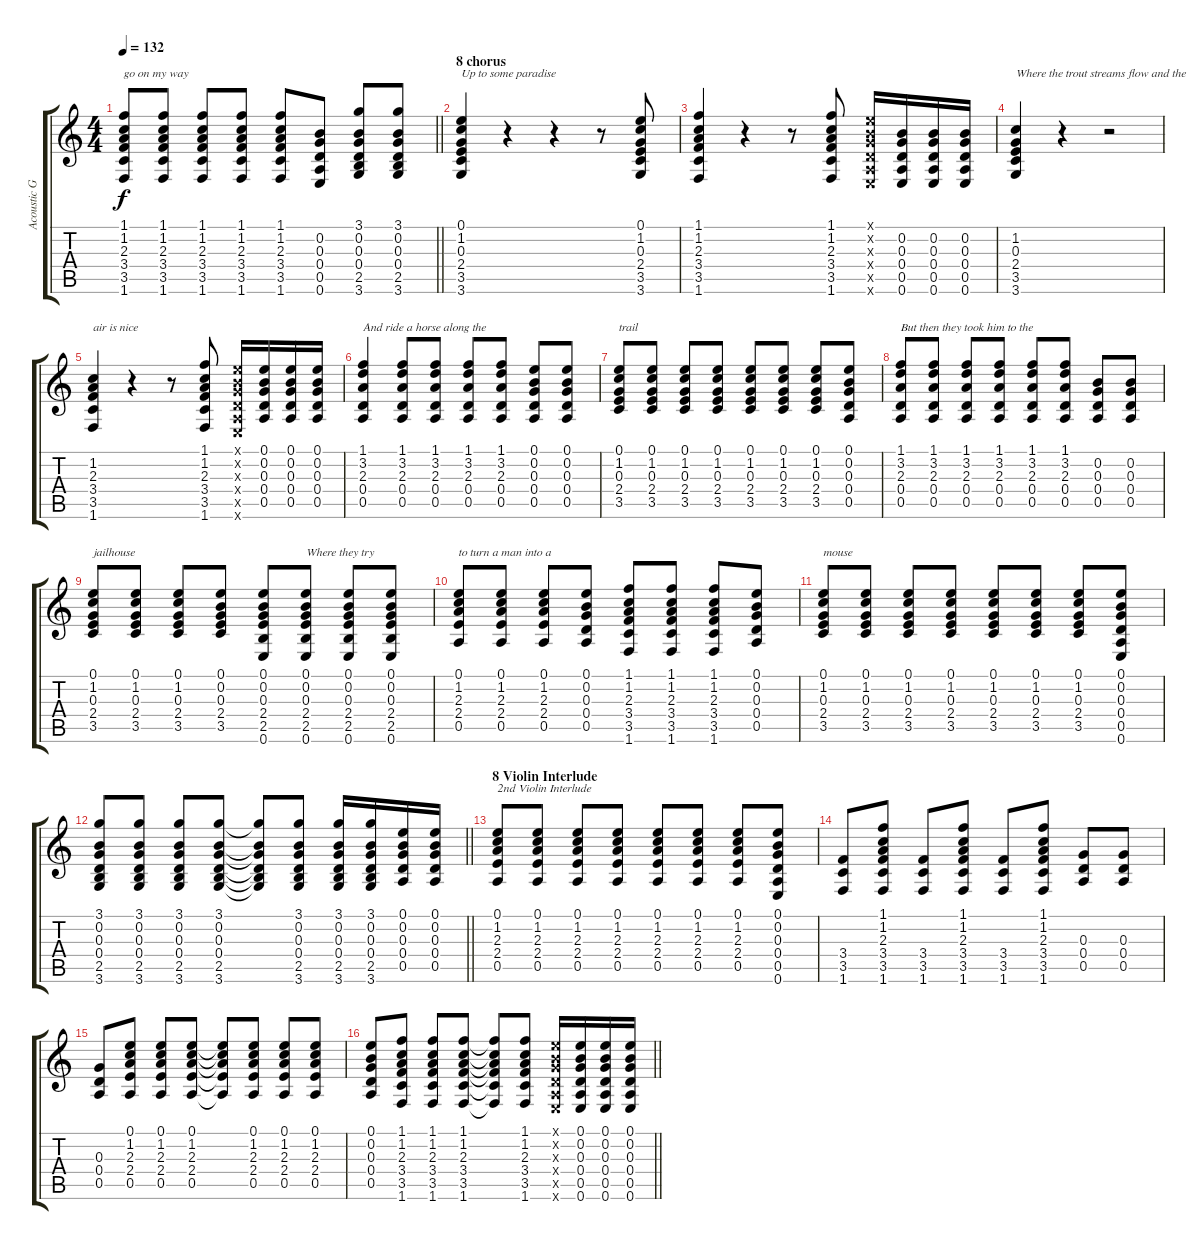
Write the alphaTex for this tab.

\track ("Acoustic Guitar" "Acoustic G") {instrument acousticguitarnylon}
\staff {score tabs}
\tuning (E4 B3 G3 D3 A2 E2) {hide}
\ts (4 4)
\tempo 132
\clef g2
\barLineRight lightlight
\ks c
(1.1 1.2 2.3 3.4 3.5 1.6).8{txt "go on my way" dy f} (1.1 1.2 2.3 3.4 3.5 1.6).8 (1.1 1.2 2.3 3.4 3.5 1.6).8 (1.1 1.2 2.3 3.4 3.5 1.6).8 (1.1 1.2 2.3 3.4 3.5 1.6).8 (0.2 0.3 0.4 0.5 0.6).8 (3.1 0.2 0.3 0.4 2.5 3.6).8 (3.1 0.2 0.3 0.4 2.5 3.6).8 |
\section ("" "8 chorus")
(0.1 1.2 0.3 2.4 3.5 3.6).4{txt "Up to some paradise"} r.4 r.4 r.8 (0.1 1.2 0.3 2.4 3.5 3.6).8 |
(1.1 1.2 2.3 3.4 3.5 1.6).4 r.4 r.8 (1.1 1.2 2.3 3.4 3.5 1.6).8 (0.1{x} 0.2{x} 0.3{x} 0.4{x} 0.5{x} 0.6{x}).16 (0.2 0.3 0.4 0.5 0.6).16 (0.2 0.3 0.4 0.5 0.6).16 (0.2 0.3 0.4 0.5 0.6).16 |
(1.2 0.3 2.4 3.5 3.6).4{txt "Where the trout streams flow and the "} r.4 r.2 |
(1.2 2.3 3.4 3.5 1.6).4{txt "air is nice"} r.4 r.8 (1.1 1.2 2.3 3.4 3.5 1.6).8 (0.1{x} 0.2{x} 0.3{x} 0.4{x} 0.5{x} 0.6{x}).16 (0.1 0.2 0.3 0.4 0.5).16 (0.1 0.2 0.3 0.4 0.5).16 (0.1 0.2 0.3 0.4 0.5).16 |
(1.1 3.2 2.3 0.4 0.5).4{txt "And ride a horse along the "} (1.1 3.2 2.3 0.4 0.5).8 (1.1 3.2 2.3 0.4 0.5).8 (1.1 3.2 2.3 0.4 0.5).8 (1.1 3.2 2.3 0.4 0.5).8 (0.1 0.2 0.3 0.4 0.5).8 (0.1 0.2 0.3 0.4 0.5).8 |
(0.1 1.2 0.3 2.4 3.5).8{txt "trail"} (0.1 1.2 0.3 2.4 3.5).8 (0.1 1.2 0.3 2.4 3.5).8 (0.1 1.2 0.3 2.4 3.5).8 (0.1 1.2 0.3 2.4 3.5).8 (0.1 1.2 0.3 2.4 3.5).8 (0.1 1.2 0.3 2.4 3.5).8 (0.1 0.2 0.3 0.4 0.5).8 |
(1.1 3.2 2.3 0.4 0.5).8{txt "But then they took him to the "} (1.1 3.2 2.3 0.4 0.5).8 (1.1 3.2 2.3 0.4 0.5).8 (1.1 3.2 2.3 0.4 0.5).8 (1.1 3.2 2.3 0.4 0.5).8 (1.1 3.2 2.3 0.4 0.5).8 (0.2 0.3 0.4 0.5).8 (0.2 0.3 0.4 0.5).8 |
(0.1 1.2 0.3 2.4 3.5).8{txt "jailhouse"} (0.1 1.2 0.3 2.4 3.5).8 (0.1 1.2 0.3 2.4 3.5).8 (0.1 0.2 0.3 2.4 3.5).8 (0.1 0.2 0.3 2.4 2.5 0.6).8 (0.1 0.2 0.3 2.4 2.5 0.6).8{txt "Where they try"} (0.1 0.2 0.3 2.4 2.5 0.6).8 (0.1 0.2 0.3 2.4 2.5 0.6).8 |
(0.1 1.2 2.3 2.4 0.5).8{txt "to turn a man into a "} (0.1 1.2 2.3 2.4 0.5).8 (0.1 1.2 2.3 2.4 0.5).8 (0.1 0.2 0.3 0.4 0.5).8 (1.1 1.2 2.3 3.4 3.5 1.6).8 (1.1 1.2 2.3 3.4 3.5 1.6).8 (1.1 1.2 2.3 3.4 3.5 1.6).8 (0.1 0.2 0.3 0.4 0.5).8 |
(0.1 1.2 0.3 2.4 3.5).8{txt "mouse"} (0.1 1.2 0.3 2.4 3.5).8 (0.1 1.2 0.3 2.4 3.5).8 (0.1 1.2 0.3 2.4 3.5).8 (0.1 1.2 0.3 2.4 3.5).8 (0.1 1.2 0.3 2.4 3.5).8 (0.1 1.2 0.3 2.4 3.5).8 (0.1 0.2 0.3 0.4 0.5 0.6).8 |
\barLineRight lightlight
(3.1 0.2 0.3 0.4 2.5 3.6).8 (3.1 0.2 0.3 0.4 2.5 3.6).8 (3.1 0.2 0.3 0.4 2.5 3.6).8 (3.1 0.2 0.3 0.4 2.5 3.6).8 (3.1{t} 0.2{t} 0.3{t} 0.4{t} 2.5{t} 3.6{t}).8 (3.1 0.2 0.3 0.4 2.5 3.6).8 (3.1 0.2 0.3 0.4 2.5 3.6).16 (3.1 0.2 0.3 0.4 2.5 3.6).16 (0.1 0.2 0.3 0.4 0.5).16 (0.1 0.2 0.3 0.4 0.5).16 |
\section ("" "8 Violin Interlude")
(0.1 1.2 2.3 2.4 0.5).8{txt "2nd Violin Interlude"} (0.1 1.2 2.3 2.4 0.5).8 (0.1 1.2 2.3 2.4 0.5).8 (0.1 1.2 2.3 2.4 0.5).8 (0.1 1.2 2.3 2.4 0.5).8 (0.1 1.2 2.3 2.4 0.5).8 (0.1 1.2 2.3 2.4 0.5).8 (0.1 0.2 0.3 0.4 0.5 0.6).8 |
(3.4 3.5 1.6).8 (1.1 1.2 2.3 3.4 3.5 1.6).8 (3.4 3.5 1.6).8 (1.1 1.2 2.3 3.4 3.5 1.6).8 (3.4 3.5 1.6).8 (1.1 1.2 2.3 3.4 3.5 1.6).8 (0.3 0.4 0.5).8 (0.3 0.4 0.5).8 |
(0.3 0.4 0.5).8 (0.1 1.2 2.3 2.4 0.5).8 (0.1 1.2 2.3 2.4 0.5).8 (0.1 1.2 2.3 2.4 0.5).8 (0.1{t} 1.2{t} 2.3{t} 2.4{t} 0.5{t}).8 (0.1 1.2 2.3 2.4 0.5).8 (0.1 1.2 2.3 2.4 0.5).8 (0.1 1.2 2.3 2.4 0.5).8 |
\barLineRight lightlight
(0.1 0.2 0.3 0.4 0.5).8 (1.1 1.2 2.3 3.4 3.5 1.6).8 (1.1 1.2 2.3 3.4 3.5 1.6).8 (1.1 1.2 2.3 3.4 3.5 1.6).8 (1.1{t} 1.2{t} 2.3{t} 3.4{t} 3.5{t} 1.6{t}).8 (1.1 1.2 2.3 3.4 3.5 1.6).8 (0.1{x} 0.2{x} 0.3{x} 0.4{x} 0.5{x} 0.6{x}).16 (0.1 0.2 0.3 0.4 0.5 0.6).16 (0.1 0.2 0.3 0.4 0.5 0.6).16 (0.1 0.2 0.3 0.4 0.5 0.6).16
